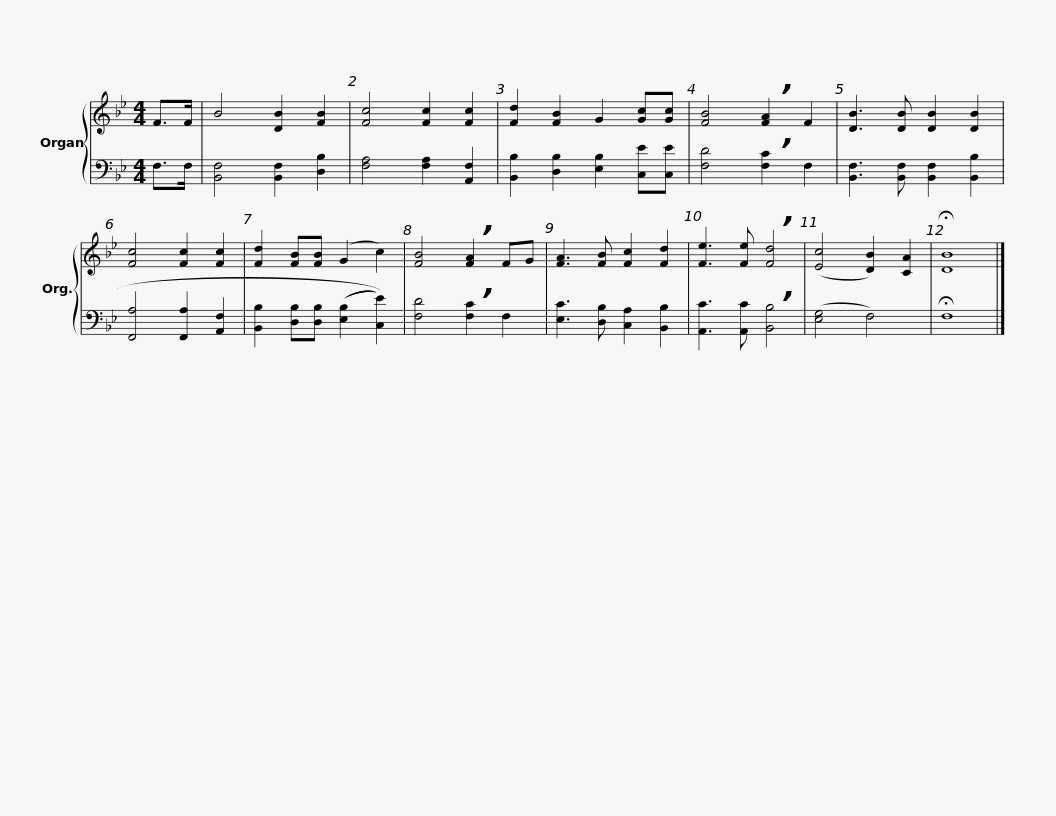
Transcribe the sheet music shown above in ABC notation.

X:1
%%score { 1 | 2 }
L:1/8
M:4/4
I:linebreak $
K:Bb
V:1 treble
V:2 bass
V:1
 F>F | B4 [DB]2 [FB]2 | [Fc]4 [Fc]2 [Fc]2 | [Fd]2 [FB]2 G2 [Gc][Gc] | [FB]4 !breath![FA]2 F2 | %5
 [DB]3 [DB] [DB]2 [DB]2 | [Fc]4 [Fc]2 [Fc]2 | [Fd]2 [FB][FB] (G2 c2) |$ [FB]4 !breath![FA]2 FG | [FA]3 [FB] [Fc]2 [Fd]2 | %10
 [Fe]3 [Fe] !breath![Fd]4 | ([Ec]4 [DB]2) [CA]2 | !fermata![DB]8 |] %13
V:2
 F,>F, | [B,,F,]4 [B,,F,]2 [D,B,]2 | [F,A,]4 [F,A,]2 [A,,F,]2 | [B,,B,]2 [D,B,]2 [E,B,]2 [C,E][C,E] | [F,D]4 !breath![F,C]2 F,2 | %5
 [B,,F,]3 [B,,F,] [B,,F,]2 [B,,B,]2 | [F,,A,]4 [F,,A,]2 [A,,F,]2 | [B,,B,]2 [D,B,][D,B,] ((([E,B,]2 [C,E]2))) |$ [F,D]4 !breath![F,C]2 F,2 | [E,C]3 [D,B,] [C,A,]2 [B,,B,]2 | %10
 [A,,C]3 [A,,C] !breath![B,,B,]4 | ([E,G,]4 F,4) | !fermata!F,8 |] %13
